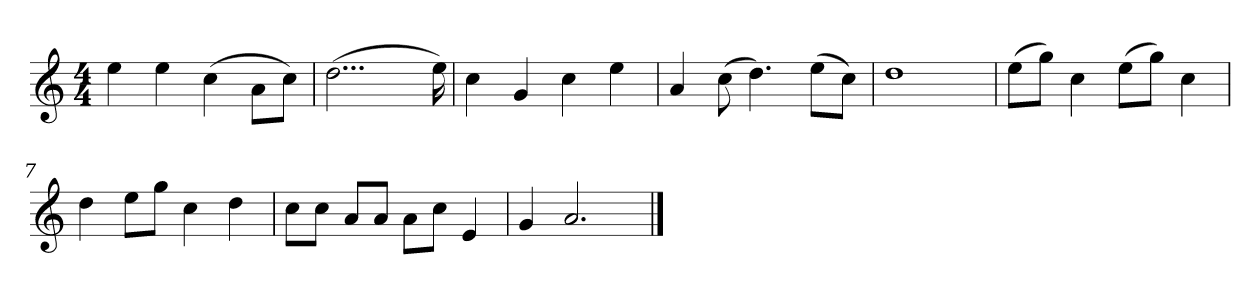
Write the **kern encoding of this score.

**kern
*part1
*staff1
*k[]
*M4/4
=1
4ee
4ee
(4cc
8aL
8ccJ)
=2
(2...dd
16ee)
=3
4cc
4g
4cc
4ee
=4
4a
(8cc
4.dd)
(8eeL
8ccJ)
=5
1dd
=6
(8eeL
8ggJ)
4cc
(8eeL
8ggJ)
4cc
=7
4dd
8eeL
8ggJ
4cc
4dd
=8
8ccL
8ccJ
8aL
8aJ
8aL
8ccJ
4e
=9
4g
2.a
==
*-
